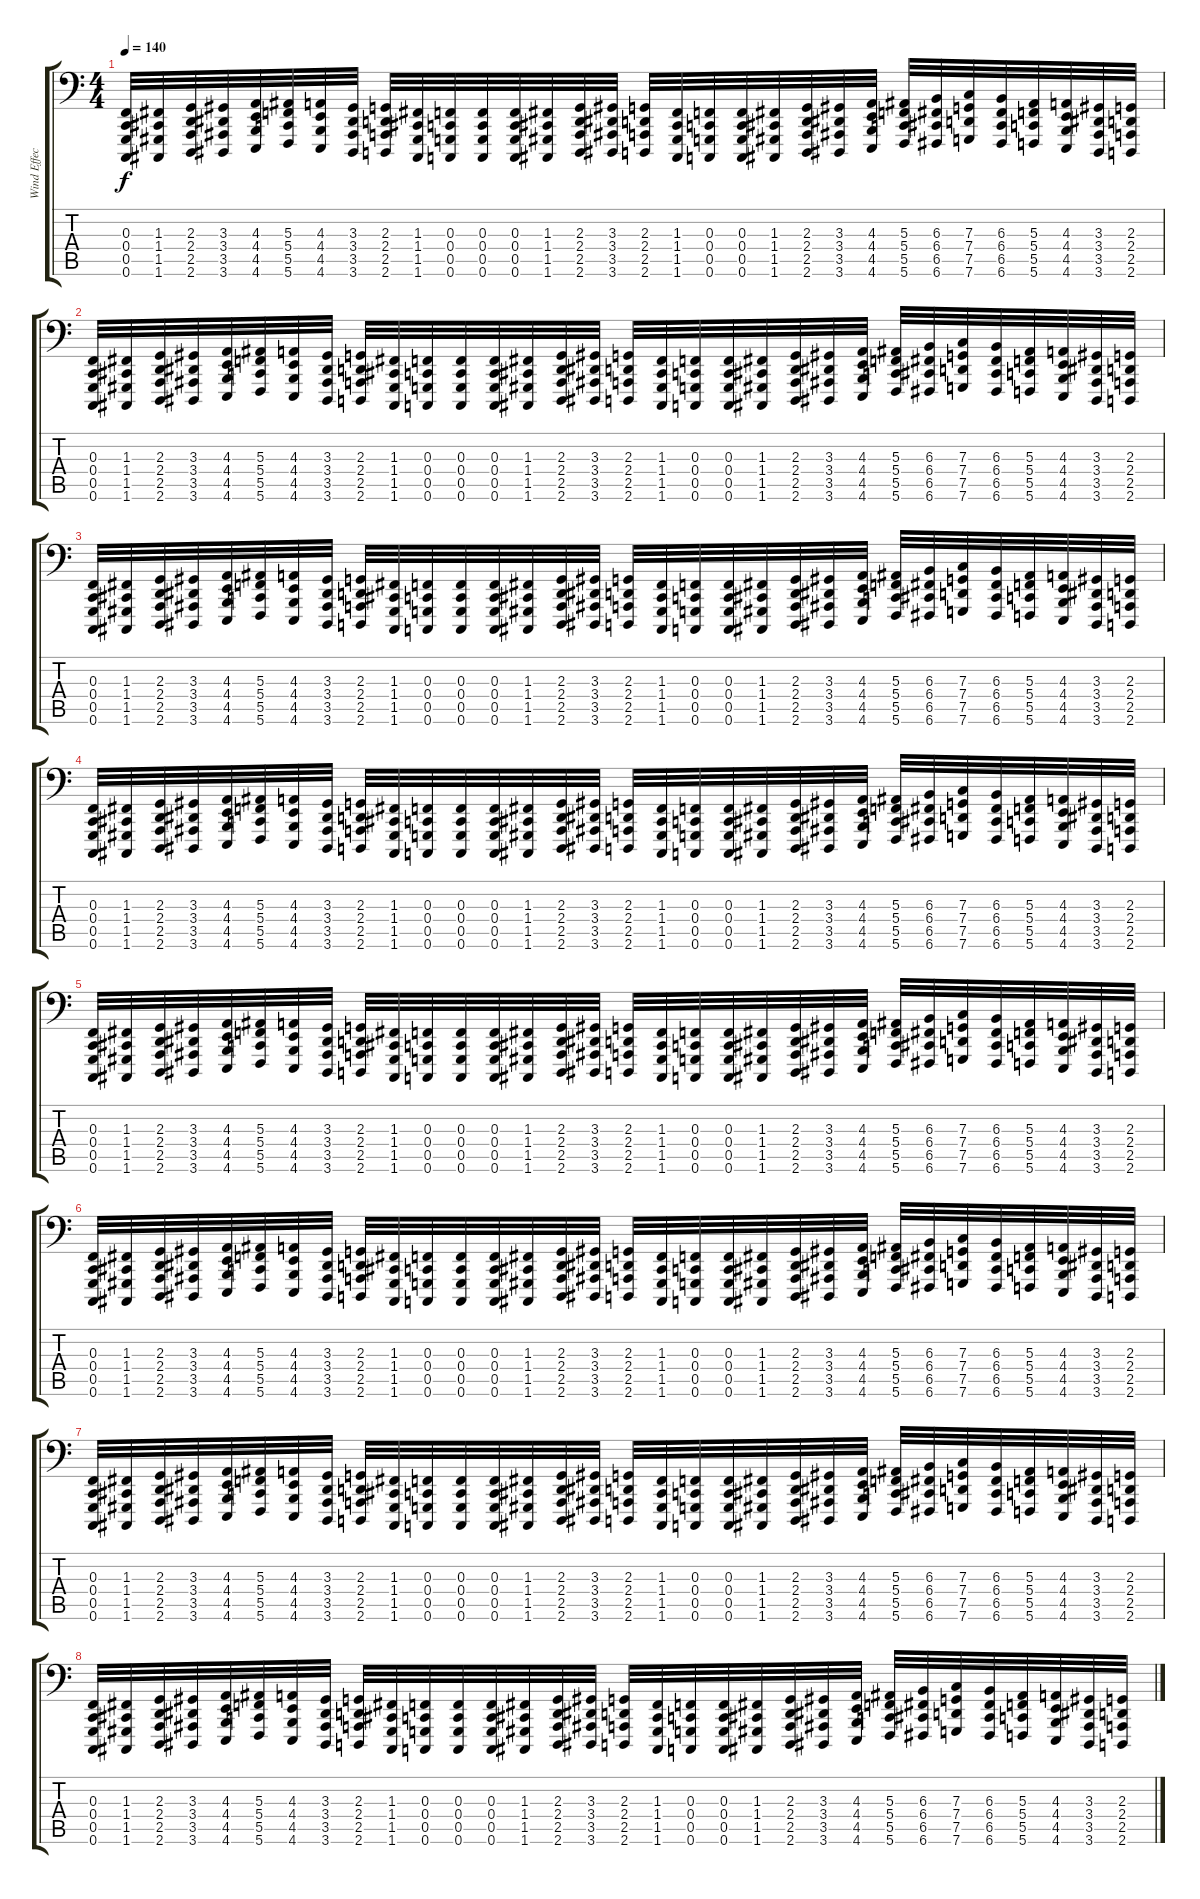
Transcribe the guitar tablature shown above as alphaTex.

\track ("Wind Effect" "Wind Effec") {instrument breathnoise}
\staff {score tabs}
\tuning (D3 A2 F2 C2 G1 C1) {hide}
\ts (4 4)
\tempo 140
\clef f4
\ks c
(0.3 0.4 0.5 0.6).32{dy f} (1.3 1.4 1.5 1.6).32{volume 8} (2.3 2.4 2.5 2.6).32 (3.3 3.4 3.5 3.6).32 (4.3 4.4 4.5 4.6).32 (5.3 5.4 5.5 5.6).32 (4.3 4.4 4.5 4.6).32 (3.3 3.4 3.5 3.6).32 (2.3 2.4 2.5 2.6).32 (1.3 1.4 1.5 1.6).32 (0.3 0.4 0.5 0.6).32 (0.3 0.4 0.5 0.6).32 (0.3 0.4 0.5 0.6).32 (1.3 1.4 1.5 1.6).32 (2.3 2.4 2.5 2.6).32 (3.3 3.4 3.5 3.6).32 (2.3 2.4 2.5 2.6).32 (1.3 1.4 1.5 1.6).32 (0.3 0.4 0.5 0.6).32 (0.3 0.4 0.5 0.6).32 (1.3 1.4 1.5 1.6).32 (2.3 2.4 2.5 2.6).32 (3.3 3.4 3.5 3.6).32 (4.3 4.4 4.5 4.6).32 (5.3 5.4 5.5 5.6).32 (6.3 6.4 6.5 6.6).32 (7.3 7.4 7.5 7.6).32 (6.3 6.4 6.5 6.6).32 (5.3 5.4 5.5 5.6).32 (4.3 4.4 4.5 4.6).32 (3.3 3.4 3.5 3.6).32 (2.3 2.4 2.5 2.6).32 |
(0.3 0.4 0.5 0.6).32 (1.3 1.4 1.5 1.6).32 (2.3 2.4 2.5 2.6).32 (3.3 3.4 3.5 3.6).32 (4.3 4.4 4.5 4.6).32 (5.3 5.4 5.5 5.6).32 (4.3 4.4 4.5 4.6).32 (3.3 3.4 3.5 3.6).32 (2.3 2.4 2.5 2.6).32 (1.3 1.4 1.5 1.6).32 (0.3 0.4 0.5 0.6).32 (0.3 0.4 0.5 0.6).32 (0.3 0.4 0.5 0.6).32 (1.3 1.4 1.5 1.6).32 (2.3 2.4 2.5 2.6).32 (3.3 3.4 3.5 3.6).32 (2.3 2.4 2.5 2.6).32 (1.3 1.4 1.5 1.6).32 (0.3 0.4 0.5 0.6).32 (0.3 0.4 0.5 0.6).32 (1.3 1.4 1.5 1.6).32 (2.3 2.4 2.5 2.6).32 (3.3 3.4 3.5 3.6).32 (4.3 4.4 4.5 4.6).32 (5.3 5.4 5.5 5.6).32 (6.3 6.4 6.5 6.6).32 (7.3 7.4 7.5 7.6).32 (6.3 6.4 6.5 6.6).32 (5.3 5.4 5.5 5.6).32 (4.3 4.4 4.5 4.6).32 (3.3 3.4 3.5 3.6).32 (2.3 2.4 2.5 2.6).32 |
(0.3 0.4 0.5 0.6).32 (1.3 1.4 1.5 1.6).32 (2.3 2.4 2.5 2.6).32 (3.3 3.4 3.5 3.6).32 (4.3 4.4 4.5 4.6).32 (5.3 5.4 5.5 5.6).32 (4.3 4.4 4.5 4.6).32 (3.3 3.4 3.5 3.6).32 (2.3 2.4 2.5 2.6).32 (1.3 1.4 1.5 1.6).32 (0.3 0.4 0.5 0.6).32 (0.3 0.4 0.5 0.6).32 (0.3 0.4 0.5 0.6).32 (1.3 1.4 1.5 1.6).32 (2.3 2.4 2.5 2.6).32 (3.3 3.4 3.5 3.6).32 (2.3 2.4 2.5 2.6).32 (1.3 1.4 1.5 1.6).32 (0.3 0.4 0.5 0.6).32 (0.3 0.4 0.5 0.6).32 (1.3 1.4 1.5 1.6).32 (2.3 2.4 2.5 2.6).32 (3.3 3.4 3.5 3.6).32 (4.3 4.4 4.5 4.6).32 (5.3 5.4 5.5 5.6).32 (6.3 6.4 6.5 6.6).32 (7.3 7.4 7.5 7.6).32 (6.3 6.4 6.5 6.6).32 (5.3 5.4 5.5 5.6).32 (4.3 4.4 4.5 4.6).32 (3.3 3.4 3.5 3.6).32 (2.3 2.4 2.5 2.6).32 |
(0.3 0.4 0.5 0.6).32 (1.3 1.4 1.5 1.6).32 (2.3 2.4 2.5 2.6).32 (3.3 3.4 3.5 3.6).32 (4.3 4.4 4.5 4.6).32 (5.3 5.4 5.5 5.6).32 (4.3 4.4 4.5 4.6).32 (3.3 3.4 3.5 3.6).32 (2.3 2.4 2.5 2.6).32 (1.3 1.4 1.5 1.6).32 (0.3 0.4 0.5 0.6).32 (0.3 0.4 0.5 0.6).32 (0.3 0.4 0.5 0.6).32 (1.3 1.4 1.5 1.6).32 (2.3 2.4 2.5 2.6).32 (3.3 3.4 3.5 3.6).32 (2.3 2.4 2.5 2.6).32 (1.3 1.4 1.5 1.6).32 (0.3 0.4 0.5 0.6).32 (0.3 0.4 0.5 0.6).32 (1.3 1.4 1.5 1.6).32 (2.3 2.4 2.5 2.6).32 (3.3 3.4 3.5 3.6).32 (4.3 4.4 4.5 4.6).32 (5.3 5.4 5.5 5.6).32 (6.3 6.4 6.5 6.6).32 (7.3 7.4 7.5 7.6).32 (6.3 6.4 6.5 6.6).32 (5.3 5.4 5.5 5.6).32 (4.3 4.4 4.5 4.6).32 (3.3 3.4 3.5 3.6).32 (2.3 2.4 2.5 2.6).32 |
(0.3 0.4 0.5 0.6).32 (1.3 1.4 1.5 1.6).32{volume 10} (2.3 2.4 2.5 2.6).32 (3.3 3.4 3.5 3.6).32 (4.3 4.4 4.5 4.6).32 (5.3 5.4 5.5 5.6).32 (4.3 4.4 4.5 4.6).32 (3.3 3.4 3.5 3.6).32 (2.3 2.4 2.5 2.6).32 (1.3 1.4 1.5 1.6).32 (0.3 0.4 0.5 0.6).32 (0.3 0.4 0.5 0.6).32 (0.3 0.4 0.5 0.6).32 (1.3 1.4 1.5 1.6).32 (2.3 2.4 2.5 2.6).32 (3.3 3.4 3.5 3.6).32 (2.3 2.4 2.5 2.6).32 (1.3 1.4 1.5 1.6).32 (0.3 0.4 0.5 0.6).32 (0.3 0.4 0.5 0.6).32 (1.3 1.4 1.5 1.6).32 (2.3 2.4 2.5 2.6).32 (3.3 3.4 3.5 3.6).32 (4.3 4.4 4.5 4.6).32 (5.3 5.4 5.5 5.6).32 (6.3 6.4 6.5 6.6).32 (7.3 7.4 7.5 7.6).32 (6.3 6.4 6.5 6.6).32 (5.3 5.4 5.5 5.6).32 (4.3 4.4 4.5 4.6).32 (3.3 3.4 3.5 3.6).32 (2.3 2.4 2.5 2.6).32 |
(0.3 0.4 0.5 0.6).32 (1.3 1.4 1.5 1.6).32 (2.3 2.4 2.5 2.6).32 (3.3 3.4 3.5 3.6).32 (4.3 4.4 4.5 4.6).32 (5.3 5.4 5.5 5.6).32 (4.3 4.4 4.5 4.6).32 (3.3 3.4 3.5 3.6).32 (2.3 2.4 2.5 2.6).32 (1.3 1.4 1.5 1.6).32 (0.3 0.4 0.5 0.6).32 (0.3 0.4 0.5 0.6).32 (0.3 0.4 0.5 0.6).32 (1.3 1.4 1.5 1.6).32 (2.3 2.4 2.5 2.6).32 (3.3 3.4 3.5 3.6).32 (2.3 2.4 2.5 2.6).32 (1.3 1.4 1.5 1.6).32 (0.3 0.4 0.5 0.6).32 (0.3 0.4 0.5 0.6).32 (1.3 1.4 1.5 1.6).32 (2.3 2.4 2.5 2.6).32 (3.3 3.4 3.5 3.6).32 (4.3 4.4 4.5 4.6).32 (5.3 5.4 5.5 5.6).32 (6.3 6.4 6.5 6.6).32 (7.3 7.4 7.5 7.6).32 (6.3 6.4 6.5 6.6).32 (5.3 5.4 5.5 5.6).32 (4.3 4.4 4.5 4.6).32 (3.3 3.4 3.5 3.6).32 (2.3 2.4 2.5 2.6).32 |
(0.3 0.4 0.5 0.6).32 (1.3 1.4 1.5 1.6).32 (2.3 2.4 2.5 2.6).32 (3.3 3.4 3.5 3.6).32 (4.3 4.4 4.5 4.6).32 (5.3 5.4 5.5 5.6).32 (4.3 4.4 4.5 4.6).32 (3.3 3.4 3.5 3.6).32 (2.3 2.4 2.5 2.6).32 (1.3 1.4 1.5 1.6).32 (0.3 0.4 0.5 0.6).32 (0.3 0.4 0.5 0.6).32 (0.3 0.4 0.5 0.6).32 (1.3 1.4 1.5 1.6).32 (2.3 2.4 2.5 2.6).32 (3.3 3.4 3.5 3.6).32 (2.3 2.4 2.5 2.6).32 (1.3 1.4 1.5 1.6).32 (0.3 0.4 0.5 0.6).32 (0.3 0.4 0.5 0.6).32 (1.3 1.4 1.5 1.6).32 (2.3 2.4 2.5 2.6).32 (3.3 3.4 3.5 3.6).32 (4.3 4.4 4.5 4.6).32 (5.3 5.4 5.5 5.6).32 (6.3 6.4 6.5 6.6).32 (7.3 7.4 7.5 7.6).32 (6.3 6.4 6.5 6.6).32 (5.3 5.4 5.5 5.6).32 (4.3 4.4 4.5 4.6).32 (3.3 3.4 3.5 3.6).32 (2.3 2.4 2.5 2.6).32 |
(0.3 0.4 0.5 0.6).32 (1.3 1.4 1.5 1.6).32 (2.3 2.4 2.5 2.6).32 (3.3 3.4 3.5 3.6).32 (4.3 4.4 4.5 4.6).32 (5.3 5.4 5.5 5.6).32 (4.3 4.4 4.5 4.6).32 (3.3 3.4 3.5 3.6).32 (2.3 2.4 2.5 2.6).32 (1.3 1.4 1.5 1.6).32 (0.3 0.4 0.5 0.6).32 (0.3 0.4 0.5 0.6).32 (0.3 0.4 0.5 0.6).32 (1.3 1.4 1.5 1.6).32 (2.3 2.4 2.5 2.6).32 (3.3 3.4 3.5 3.6).32 (2.3 2.4 2.5 2.6).32 (1.3 1.4 1.5 1.6).32 (0.3 0.4 0.5 0.6).32 (0.3 0.4 0.5 0.6).32 (1.3 1.4 1.5 1.6).32 (2.3 2.4 2.5 2.6).32 (3.3 3.4 3.5 3.6).32 (4.3 4.4 4.5 4.6).32 (5.3 5.4 5.5 5.6).32 (6.3 6.4 6.5 6.6).32 (7.3 7.4 7.5 7.6).32 (6.3 6.4 6.5 6.6).32 (5.3 5.4 5.5 5.6).32 (4.3 4.4 4.5 4.6).32 (3.3 3.4 3.5 3.6).32 (2.3 2.4 2.5 2.6).32
